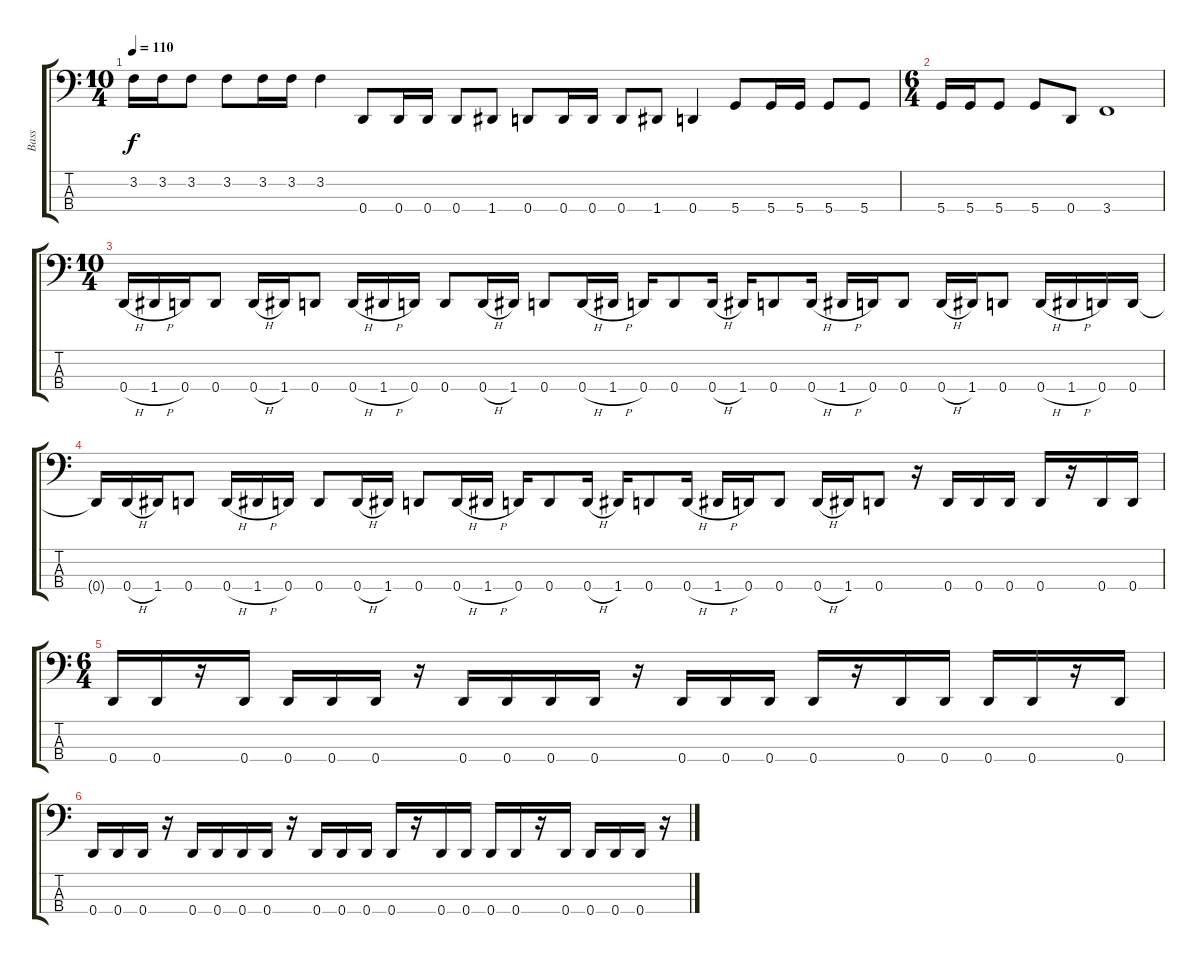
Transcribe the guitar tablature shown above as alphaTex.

\track ("Bass" "Bass") {instrument slapbass2}
\staff {score tabs}
\tuning (G2 D2 A1 D1) {hide}
\ts (10 4)
\tempo 110
\clef f4
\ks c
3.2.16{dy f} 3.2.16 3.2.8 3.2.8 3.2.16 3.2.16 3.2.4 0.4.8 0.4.16 0.4.16 0.4.8 1.4.8 0.4.8 0.4.16 0.4.16 0.4.8 1.4.8 0.4.4 5.4.8 5.4.16 5.4.16 5.4.8 5.4.8 |
\ts (6 4)
5.4.16 5.4.16 5.4.8 5.4.8 0.4.8 3.4.1 |
\ts (10 4)
0.4{h}.16 1.4{h}.16 0.4.16 0.4.8 0.4{h}.16 1.4.16 0.4.8 0.4{h}.16 1.4{h}.16 0.4.16 0.4.8 0.4{h}.16 1.4.16 0.4.8 0.4{h}.16 1.4{h}.16 0.4.16 0.4.8 0.4{h}.16 1.4.16 0.4.8 0.4{h}.16 1.4{h}.16 0.4.16 0.4.8 0.4{h}.16 1.4.16 0.4.8 0.4{h}.16 1.4{h}.16 0.4.16 0.4.16 |
0.4{t}.16 0.4{h}.16 1.4.16 0.4.8 0.4{h}.16 1.4{h}.16 0.4.16 0.4.8 0.4{h}.16 1.4.16 0.4.8 0.4{h}.16 1.4{h}.16 0.4.16 0.4.8 0.4{h}.16 1.4.16 0.4.8 0.4{h}.16 1.4{h}.16 0.4.16 0.4.8 0.4{h}.16 1.4.16 0.4.8 r.16 0.4.16 0.4.16 0.4.16 0.4.16 r.16 0.4.16 0.4.16 |
\ts (6 4)
0.4.16 0.4.16 r.16 0.4.16 0.4.16 0.4.16 0.4.16 r.16 0.4.16 0.4.16 0.4.16 0.4.16 r.16 0.4.16 0.4.16 0.4.16 0.4.16 r.16 0.4.16 0.4.16 0.4.16 0.4.16 r.16 0.4.16 |
0.4.16 0.4.16 0.4.16 r.16 0.4.16 0.4.16 0.4.16 0.4.16 r.16 0.4.16 0.4.16 0.4.16 0.4.16 r.16 0.4.16 0.4.16 0.4.16 0.4.16 r.16 0.4.16 0.4.16 0.4.16 0.4.16 r.16
